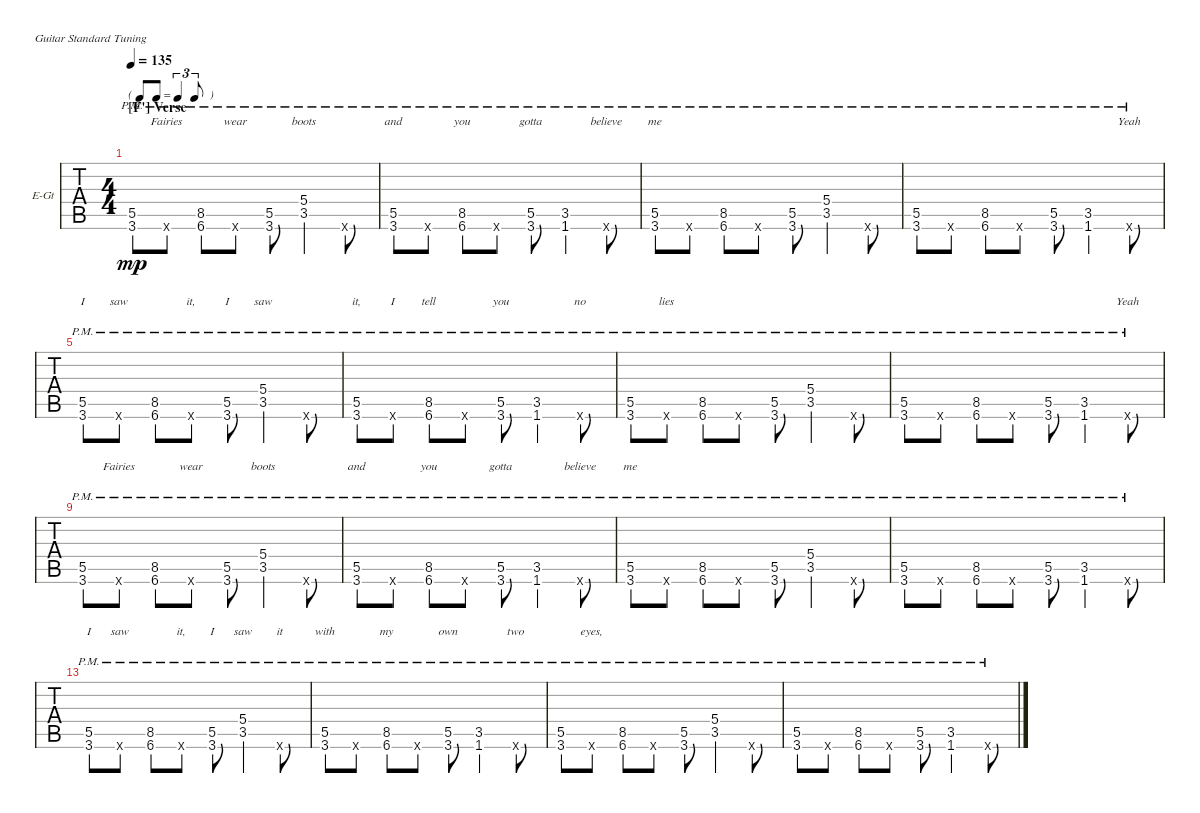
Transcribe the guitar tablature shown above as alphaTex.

\defaultSystemsLayout 4
\bracketExtendMode nobrackets
\firstSystemTrackNameOrientation horizontal
\otherSystemsTrackNameOrientation horizontal
\defaultBarNumberDisplay FirstOfSystem
\track ("Guitar" "E-Gt") {instrument distortionguitar}
\staff {tabs}
\tuning (E4 B3 G3 D3 A2 E2)
\ts (4 4)
\tf triplet8th
\section ("F'" "Verse")
\scale
0.238636
\tempo 135
\accidentals auto
\clef g2
\ottava regular
\simile none
\ks c
(3.6{pm} 5.5{pm}).8{lyrics (0 "") lyrics (1 "") lyrics (2 "") lyrics (3 "") lyrics (4 "") dy mp} 3.6{pm x}.8{lyrics (0 "Fairies") lyrics (1 "") lyrics (2 "") lyrics (3 "") lyrics (4 "")} (6.6{pm} 8.5{pm}).8{lyrics (0 "") lyrics (1 "") lyrics (2 "") lyrics (3 "") lyrics (4 "")} 6.6{pm x}.8{lyrics (0 "wear") lyrics (1 "") lyrics (2 "") lyrics (3 "") lyrics (4 "")} (3.6{pm} 5.5{pm}).8{lyrics (0 "") lyrics (1 "") lyrics (2 "") lyrics (3 "") lyrics (4 "")} (5.4{pm} 3.5{pm}).4{lyrics (0 "boots") lyrics (1 "") lyrics (2 "") lyrics (3 "") lyrics (4 "")} 3.6{pm x}.8{lyrics (0 "") lyrics (1 "") lyrics (2 "") lyrics (3 "") lyrics (4 "")} |
\scale
0.284091 (3.6{pm} 5.5{pm}).8{lyrics (0 "and") lyrics (1 "") lyrics (2 "") lyrics (3 "") lyrics (4 "")} 3.6{pm x}.8{lyrics (0 "") lyrics (1 "") lyrics (2 "") lyrics (3 "") lyrics (4 "")} (6.6{pm} 8.5{pm}).8{lyrics (0 "you") lyrics (1 "") lyrics (2 "") lyrics (3 "") lyrics (4 "")} 6.6{pm x}.8{lyrics (0 "") lyrics (1 "") lyrics (2 "") lyrics (3 "") lyrics (4 "")} (3.6{pm} 5.5{pm}).8{lyrics (0 "gotta") lyrics (1 "") lyrics (2 "") lyrics (3 "") lyrics (4 "")} (1.6{pm} 3.5{pm}).4{lyrics (0 "") lyrics (1 "") lyrics (2 "") lyrics (3 "") lyrics (4 "")} 3.6{pm x}.8{lyrics (0 "believe") lyrics (1 "") lyrics (2 "") lyrics (3 "") lyrics (4 "")} |
\scale
0.238636 (3.6{pm} 5.5{pm}).8{lyrics (0 "me") lyrics (1 "") lyrics (2 "") lyrics (3 "") lyrics (4 "")} 3.6{pm x}.8{lyrics (0 "") lyrics (1 "") lyrics (2 "") lyrics (3 "") lyrics (4 "")} (6.6{pm} 8.5{pm}).8{lyrics (0 "") lyrics (1 "") lyrics (2 "") lyrics (3 "") lyrics (4 "")} 6.6{pm x}.8{lyrics (0 "") lyrics (1 "") lyrics (2 "") lyrics (3 "") lyrics (4 "")} (3.6{pm} 5.5{pm}).8{lyrics (0 "") lyrics (1 "") lyrics (2 "") lyrics (3 "") lyrics (4 "")} (5.4{pm} 3.5{pm}).4{lyrics (0 "") lyrics (1 "") lyrics (2 "") lyrics (3 "") lyrics (4 "")} 3.6{pm x}.8{lyrics (0 "") lyrics (1 "") lyrics (2 "") lyrics (3 "") lyrics (4 "")} |
\scale
0.238636 (3.6{pm} 5.5{pm}).8{lyrics (0 "") lyrics (1 "") lyrics (2 "") lyrics (3 "") lyrics (4 "")} 3.6{pm x}.8{lyrics (0 "") lyrics (1 "") lyrics (2 "") lyrics (3 "") lyrics (4 "")} (6.6{pm} 8.5{pm}).8{lyrics (0 "") lyrics (1 "") lyrics (2 "") lyrics (3 "") lyrics (4 "")} 6.6{pm x}.8{lyrics (0 "") lyrics (1 "") lyrics (2 "") lyrics (3 "") lyrics (4 "")} (3.6{pm} 5.5{pm}).8{lyrics (0 "") lyrics (1 "") lyrics (2 "") lyrics (3 "") lyrics (4 "")} (1.6{pm} 3.5{pm}).4{lyrics (0 "") lyrics (1 "") lyrics (2 "") lyrics (3 "") lyrics (4 "")} 3.6{pm x}.8{lyrics (0 "Yeah") lyrics (1 "") lyrics (2 "") lyrics (3 "") lyrics (4 "")} |
\scale
0.225806 (3.6{pm} 5.5{pm}).8{lyrics (0 "I") lyrics (1 "") lyrics (2 "") lyrics (3 "") lyrics (4 "")} 3.6{pm x}.8{lyrics (0 "saw") lyrics (1 "") lyrics (2 "") lyrics (3 "") lyrics (4 "")} (6.6{pm} 8.5{pm}).8{lyrics (0 "") lyrics (1 "") lyrics (2 "") lyrics (3 "") lyrics (4 "")} 6.6{pm x}.8{lyrics (0 "it,") lyrics (1 "") lyrics (2 "") lyrics (3 "") lyrics (4 "")} (3.6{pm} 5.5{pm}).8{lyrics (0 "I") lyrics (1 "") lyrics (2 "") lyrics (3 "") lyrics (4 "")} (5.4{pm} 3.5{pm}).4{lyrics (0 "saw") lyrics (1 "") lyrics (2 "") lyrics (3 "") lyrics (4 "")} 3.6{pm x}.8{lyrics (0 "") lyrics (1 "") lyrics (2 "") lyrics (3 "") lyrics (4 "")} |
\scale
0.322581 (3.6{pm} 5.5{pm}).8{lyrics (0 "it,") lyrics (1 "") lyrics (2 "") lyrics (3 "") lyrics (4 "")} 3.6{pm x}.8{lyrics (0 "I") lyrics (1 "") lyrics (2 "") lyrics (3 "") lyrics (4 "")} (6.6{pm} 8.5{pm}).8{lyrics (0 "tell") lyrics (1 "") lyrics (2 "") lyrics (3 "") lyrics (4 "")} 6.6{pm x}.8{lyrics (0 "") lyrics (1 "") lyrics (2 "") lyrics (3 "") lyrics (4 "")} (3.6{pm} 5.5{pm}).8{lyrics (0 "you") lyrics (1 "") lyrics (2 "") lyrics (3 "") lyrics (4 "")} (1.6{pm} 3.5{pm}).4{lyrics (0 "") lyrics (1 "") lyrics (2 "") lyrics (3 "") lyrics (4 "")} 3.6{pm x}.8{lyrics (0 "no") lyrics (1 "") lyrics (2 "") lyrics (3 "") lyrics (4 "")} |
\scale
0.225806 (3.6{pm} 5.5{pm}).8{lyrics (0 "") lyrics (1 "") lyrics (2 "") lyrics (3 "") lyrics (4 "")} 3.6{pm x}.8{lyrics (0 "lies") lyrics (1 "") lyrics (2 "") lyrics (3 "") lyrics (4 "")} (6.6{pm} 8.5{pm}).8{lyrics (0 "") lyrics (1 "") lyrics (2 "") lyrics (3 "") lyrics (4 "")} 6.6{pm x}.8{lyrics (0 "") lyrics (1 "") lyrics (2 "") lyrics (3 "") lyrics (4 "")} (3.6{pm} 5.5{pm}).8{lyrics (0 "") lyrics (1 "") lyrics (2 "") lyrics (3 "") lyrics (4 "")} (5.4{pm} 3.5{pm}).4{lyrics (0 "") lyrics (1 "") lyrics (2 "") lyrics (3 "") lyrics (4 "")} 3.6{pm x}.8{lyrics (0 "") lyrics (1 "") lyrics (2 "") lyrics (3 "") lyrics (4 "")} |
\scale
0.225806 (3.6{pm} 5.5{pm}).8{lyrics (0 "") lyrics (1 "") lyrics (2 "") lyrics (3 "") lyrics (4 "")} 3.6{pm x}.8{lyrics (0 "") lyrics (1 "") lyrics (2 "") lyrics (3 "") lyrics (4 "")} (6.6{pm} 8.5{pm}).8{lyrics (0 "") lyrics (1 "") lyrics (2 "") lyrics (3 "") lyrics (4 "")} 6.6{pm x}.8{lyrics (0 "") lyrics (1 "") lyrics (2 "") lyrics (3 "") lyrics (4 "")} (3.6{pm} 5.5{pm}).8{lyrics (0 "") lyrics (1 "") lyrics (2 "") lyrics (3 "") lyrics (4 "")} (1.6{pm} 3.5{pm}).4{lyrics (0 "") lyrics (1 "") lyrics (2 "") lyrics (3 "") lyrics (4 "")} 3.6{pm x}.8{lyrics (0 "Yeah") lyrics (1 "") lyrics (2 "") lyrics (3 "") lyrics (4 "")} |
\scale
0.238636 (3.6{pm} 5.5{pm}).8{lyrics (0 "") lyrics (1 "") lyrics (2 "") lyrics (3 "") lyrics (4 "")} 3.6{pm x}.8{lyrics (0 "Fairies") lyrics (1 "") lyrics (2 "") lyrics (3 "") lyrics (4 "")} (6.6{pm} 8.5{pm}).8{lyrics (0 "") lyrics (1 "") lyrics (2 "") lyrics (3 "") lyrics (4 "")} 6.6{pm x}.8{lyrics (0 "wear") lyrics (1 "") lyrics (2 "") lyrics (3 "") lyrics (4 "")} (3.6{pm} 5.5{pm}).8{lyrics (0 "") lyrics (1 "") lyrics (2 "") lyrics (3 "") lyrics (4 "")} (5.4{pm} 3.5{pm}).4{lyrics (0 "boots") lyrics (1 "") lyrics (2 "") lyrics (3 "") lyrics (4 "")} 3.6{pm x}.8{lyrics (0 "") lyrics (1 "") lyrics (2 "") lyrics (3 "") lyrics (4 "")} |
\scale
0.284091 (3.6{pm} 5.5{pm}).8{lyrics (0 "and") lyrics (1 "") lyrics (2 "") lyrics (3 "") lyrics (4 "")} 3.6{pm x}.8{lyrics (0 "") lyrics (1 "") lyrics (2 "") lyrics (3 "") lyrics (4 "")} (6.6{pm} 8.5{pm}).8{lyrics (0 "you") lyrics (1 "") lyrics (2 "") lyrics (3 "") lyrics (4 "")} 6.6{pm x}.8{lyrics (0 "") lyrics (1 "") lyrics (2 "") lyrics (3 "") lyrics (4 "")} (3.6{pm} 5.5{pm}).8{lyrics (0 "gotta") lyrics (1 "") lyrics (2 "") lyrics (3 "") lyrics (4 "")} (1.6{pm} 3.5{pm}).4{lyrics (0 "") lyrics (1 "") lyrics (2 "") lyrics (3 "") lyrics (4 "")} 3.6{pm x}.8{lyrics (0 "believe") lyrics (1 "") lyrics (2 "") lyrics (3 "") lyrics (4 "")} |
\scale
0.238636 (3.6{pm} 5.5{pm}).8{lyrics (0 "me") lyrics (1 "") lyrics (2 "") lyrics (3 "") lyrics (4 "")} 3.6{pm x}.8{lyrics (0 "") lyrics (1 "") lyrics (2 "") lyrics (3 "") lyrics (4 "")} (6.6{pm} 8.5{pm}).8{lyrics (0 "") lyrics (1 "") lyrics (2 "") lyrics (3 "") lyrics (4 "")} 6.6{pm x}.8{lyrics (0 "") lyrics (1 "") lyrics (2 "") lyrics (3 "") lyrics (4 "")} (3.6{pm} 5.5{pm}).8{lyrics (0 "") lyrics (1 "") lyrics (2 "") lyrics (3 "") lyrics (4 "")} (5.4{pm} 3.5{pm}).4{lyrics (0 "") lyrics (1 "") lyrics (2 "") lyrics (3 "") lyrics (4 "")} 3.6{pm x}.8{lyrics (0 "") lyrics (1 "") lyrics (2 "") lyrics (3 "") lyrics (4 "")} |
\scale
0.238636 (3.6{pm} 5.5{pm}).8{lyrics (0 "") lyrics (1 "") lyrics (2 "") lyrics (3 "") lyrics (4 "")} 3.6{pm x}.8{lyrics (0 "") lyrics (1 "") lyrics (2 "") lyrics (3 "") lyrics (4 "")} (6.6{pm} 8.5{pm}).8{lyrics (0 "") lyrics (1 "") lyrics (2 "") lyrics (3 "") lyrics (4 "")} 6.6{pm x}.8{lyrics (0 "") lyrics (1 "") lyrics (2 "") lyrics (3 "") lyrics (4 "")} (3.6{pm} 5.5{pm}).8{lyrics (0 "") lyrics (1 "") lyrics (2 "") lyrics (3 "") lyrics (4 "")} (1.6{pm} 3.5{pm}).4{lyrics (0 "") lyrics (1 "") lyrics (2 "") lyrics (3 "") lyrics (4 "")} 3.6{pm x}.8{lyrics (0 "") lyrics (1 "") lyrics (2 "") lyrics (3 "") lyrics (4 "")} |
\scale
0.25 (3.6{pm} 5.5{pm}).8{lyrics (0 "I") lyrics (1 "") lyrics (2 "") lyrics (3 "") lyrics (4 "")} 3.6{pm x}.8{lyrics (0 "saw") lyrics (1 "") lyrics (2 "") lyrics (3 "") lyrics (4 "")} (6.6{pm} 8.5{pm}).8{lyrics (0 "") lyrics (1 "") lyrics (2 "") lyrics (3 "") lyrics (4 "")} 6.6{pm x}.8{lyrics (0 "it,") lyrics (1 "") lyrics (2 "") lyrics (3 "") lyrics (4 "")} (3.6{pm} 5.5{pm}).8{lyrics (0 "I") lyrics (1 "") lyrics (2 "") lyrics (3 "") lyrics (4 "")} (5.4{pm} 3.5{pm}).4{lyrics (0 "saw") lyrics (1 "") lyrics (2 "") lyrics (3 "") lyrics (4 "")} 3.6{pm x}.8{lyrics (0 "it") lyrics (1 "") lyrics (2 "") lyrics (3 "") lyrics (4 "")} |
\scale
0.270833 (3.6{pm} 5.5{pm}).8{lyrics (0 "with") lyrics (1 "") lyrics (2 "") lyrics (3 "") lyrics (4 "")} 3.6{pm x}.8{lyrics (0 "") lyrics (1 "") lyrics (2 "") lyrics (3 "") lyrics (4 "")} (6.6{pm} 8.5{pm}).8{lyrics (0 "my") lyrics (1 "") lyrics (2 "") lyrics (3 "") lyrics (4 "")} 6.6{pm x}.8{lyrics (0 "") lyrics (1 "") lyrics (2 "") lyrics (3 "") lyrics (4 "")} (3.6{pm} 5.5{pm}).8{lyrics (0 "own") lyrics (1 "") lyrics (2 "") lyrics (3 "") lyrics (4 "")} (1.6{pm} 3.5{pm}).4{lyrics (0 "") lyrics (1 "") lyrics (2 "") lyrics (3 "") lyrics (4 "")} 3.6{pm x}.8{lyrics (0 "two") lyrics (1 "") lyrics (2 "") lyrics (3 "") lyrics (4 "")} |
\scale
0.21875 (3.6{pm} 5.5{pm}).8{lyrics (0 "") lyrics (1 "") lyrics (2 "") lyrics (3 "") lyrics (4 "")} 3.6{pm x}.8{lyrics (0 "eyes,") lyrics (1 "") lyrics (2 "") lyrics (3 "") lyrics (4 "")} (6.6{pm} 8.5{pm}).8{lyrics (0 "") lyrics (1 "") lyrics (2 "") lyrics (3 "") lyrics (4 "")} 6.6{pm x}.8{lyrics (0 "") lyrics (1 "") lyrics (2 "") lyrics (3 "") lyrics (4 "")} (3.6{pm} 5.5{pm}).8{lyrics (0 "") lyrics (1 "") lyrics (2 "") lyrics (3 "") lyrics (4 "")} (5.4{pm} 3.5{pm}).4{lyrics (0 "") lyrics (1 "") lyrics (2 "") lyrics (3 "") lyrics (4 "")} 3.6{pm x}.8{lyrics (0 "") lyrics (1 "") lyrics (2 "") lyrics (3 "") lyrics (4 "")} |
\scale
0.260417 (3.6{pm} 5.5{pm}).8{lyrics (0 "") lyrics (1 "") lyrics (2 "") lyrics (3 "") lyrics (4 "")} 3.6{pm x}.8{lyrics (0 "") lyrics (1 "") lyrics (2 "") lyrics (3 "") lyrics (4 "")} (6.6{pm} 8.5{pm}).8{lyrics (0 "") lyrics (1 "") lyrics (2 "") lyrics (3 "") lyrics (4 "")} 6.6{pm x}.8{lyrics (0 "") lyrics (1 "") lyrics (2 "") lyrics (3 "") lyrics (4 "")} (3.6{pm} 5.5{pm}).8{lyrics (0 "") lyrics (1 "") lyrics (2 "") lyrics (3 "") lyrics (4 "")} (1.6{pm} 3.5{pm}).4{lyrics (0 "") lyrics (1 "") lyrics (2 "") lyrics (3 "") lyrics (4 "")} 3.6{pm x}.8{lyrics (0 "") lyrics (1 "") lyrics (2 "") lyrics (3 "") lyrics (4 "")}
